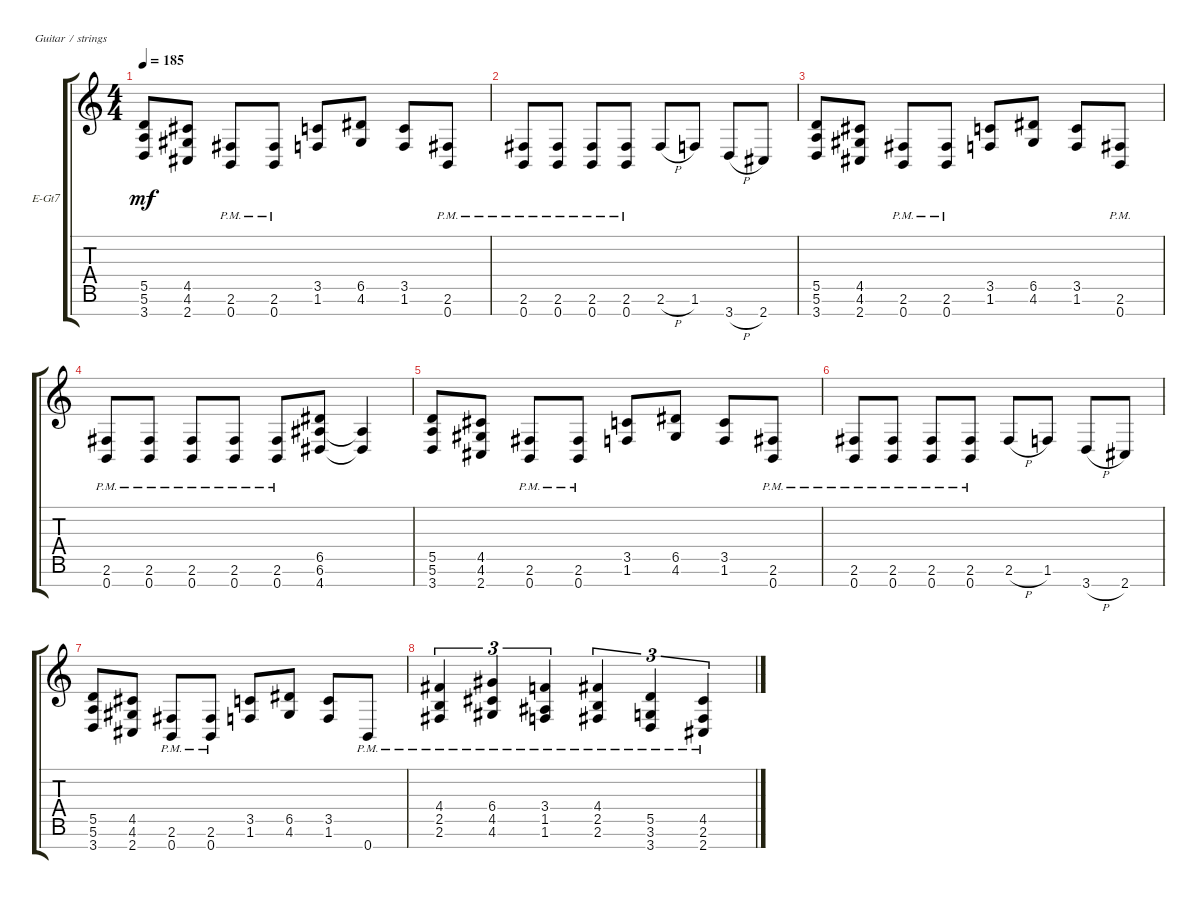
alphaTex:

\defaultSystemsLayout 4
\bracketExtendMode groupsimilarinstruments
\firstSystemTrackNameOrientation horizontal
\otherSystemsTrackNameOrientation horizontal
\track ("Rhythm Guitar" "E-Gt7") {instrument overdrivenguitar}
\staff {score tabs}
\tuning (E4 B3 G3 D3 A2 E2 B1)
\ts (4 4)
\tempo 185
\clef g2
\ks c
(3.7 5.6 5.5).8{dy mf} (4.6 2.7 4.5).8 (0.7{pm} 2.6{pm}).8 (0.7{pm} 2.6{pm}).8 (1.6 3.5).8 (4.6 6.5).8 (1.6 3.5).8 (0.7{pm} 2.6{pm}).8 |
(0.7{pm} 2.6{pm}).8 (0.7{pm} 2.6{pm}).8 (0.7{pm} 2.6{pm}).8 (0.7{pm} 2.6{pm}).8 2.6{h}.8 1.6.8 3.7{h}.8 2.7.8 |
(3.7 5.6 5.5).8 (4.6 2.7 4.5).8 (0.7{pm} 2.6{pm}).8 (0.7{pm} 2.6{pm}).8 (1.6 3.5).8 (4.6 6.5).8 (1.6 3.5).8 (0.7{pm} 2.6{pm}).8 |
(0.7{pm} 2.6{pm}).8 (0.7{pm} 2.6{pm}).8 (0.7{pm} 2.6{pm}).8 (0.7{pm} 2.6{pm}).8 (0.7{pm} 2.6{pm}).8 (4.7 6.6 6.5).8 (6.6{t} 4.7{t}).4 |
(3.7 5.6 5.5).8 (4.6 2.7 4.5).8 (0.7{pm} 2.6{pm}).8 (0.7{pm} 2.6{pm}).8 (1.6 3.5).8 (4.6 6.5).8 (1.6 3.5).8 (0.7{pm} 2.6{pm}).8 |
(0.7{pm} 2.6{pm}).8 (0.7{pm} 2.6{pm}).8 (0.7{pm} 2.6{pm}).8 (0.7{pm} 2.6{pm}).8 2.6{h}.8 1.6.8 3.7{h}.8 2.7.8 |
(3.7 5.6 5.5).8 (4.6 2.7 4.5).8 (0.7{pm} 2.6{pm}).8 (0.7{pm} 2.6{pm}).8 (1.6 3.5).8 (4.6 6.5).8 (1.6 3.5).8 0.7{pm}.8 |
(2.6{pm} 2.5{pm} 4.4{pm}).4{tu (3 2)} (4.6{pm} 4.5{pm} 6.4{pm}).4{tu (3 2)} (1.6{pm} 1.5{pm} 3.4{pm}).4{tu (3 2)} (2.6{pm} 2.5{pm} 4.4{pm}).4{tu (3 2)} (3.7{pm} 3.6{pm} 5.5{pm}).4{tu (3 2)} (2.7{pm} 2.6{pm} 4.5{pm}).4{tu (3 2)}
